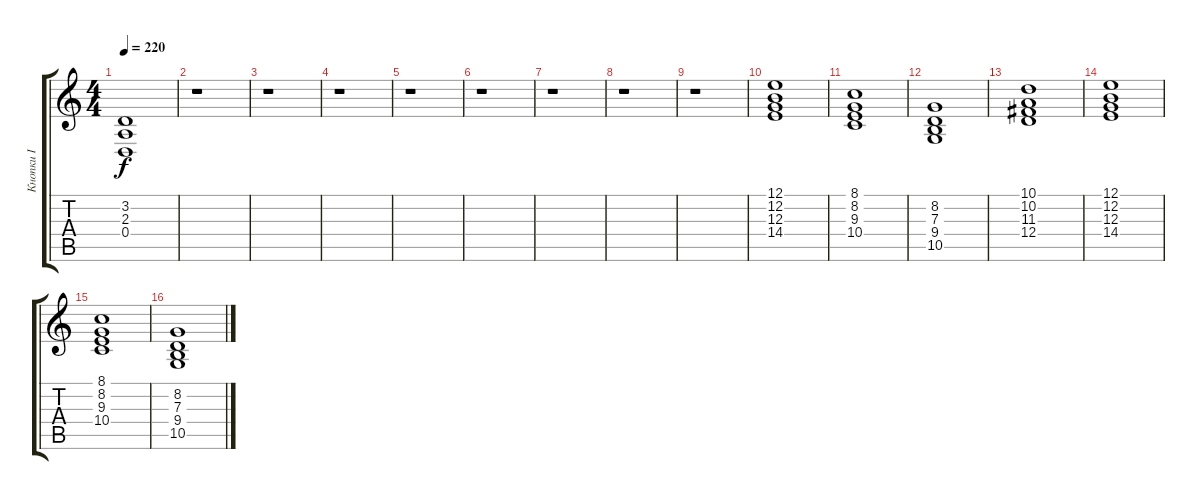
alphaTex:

\track ("Кнопки I" "Кнопки I") {instrument stringensemble1}
\staff {score tabs}
\tuning (E4 B3 G3 D3 A2 E2) {hide}
\ts (4 4)
\tempo 220
\clef g2
\ks c
(3.2 2.3 0.4).1{dy f} |
r.1 |
r.1 |
r.1 |
r.1 |
r.1 |
r.1 |
r.1 |
r.1 |
(12.1 12.2 12.3 14.4).1 |
(8.1 8.2 9.3 10.4).1 |
(8.2 7.3 9.4 10.5).1 |
(10.1 10.2 11.3 12.4).1 |
(12.1 12.2 12.3 14.4).1 |
(8.1 8.2 9.3 10.4).1 |
(8.2 7.3 9.4 10.5).1
